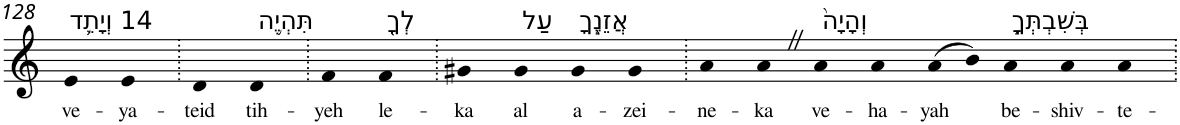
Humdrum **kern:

**kern	**text
*part1	*part1
*staff1	*staff1
*I"Piano	*
*I'Pno	*
!!LO:PB:g=z
*clefG2	*
*k[]	*
=128	=128
!LO:TX:a:t=14 וְיָתֵ֛ד	!
!	!LO:LY:b
4e	ve-
!	!LO:LY:b
4e	-ya-
=129.	=129.
!	!LO:LY:b
4d	-teid
!LO:TX:a:t=תִּהְיֶ֥ה	!
!	!LO:LY:b
4d	tih-
=130.	=130.
!	!LO:LY:b
4f	-yeh
!LO:TX:a:t=לְךָ֖	!
!	!LO:LY:b
4f	le-
=131.	=131.
!	!LO:LY:b
4g#X	-ka
!LO:TX:a:t=עַל	!
!	!LO:LY:b
4g#	al
!LO:TX:a:t=אֲזֵנֶ֑ךָ	!
!	!LO:LY:b
4g#	a-
!	!LO:LY:b
4g#	-zei-
=132.	=132.
!	!LO:LY:b
4a	-ne-
!	!LO:LY:b
4aZ	-ka
!LO:TX:a:t=וְהָיָה֙	!
!	!LO:LY:b
4a	ve-
!	!LO:LY:b
4a	-ha-
!	!LO:LY:b
(8a	-yah
8b)	.
!LO:TX:a:t=בְּשִׁבְתְּךָ֣	!
!	!LO:LY:b
4a	be-
!	!LO:LY:b
4a	-shiv-
!	!LO:LY:b
4a	-te-
=.	=.
*-	*-
